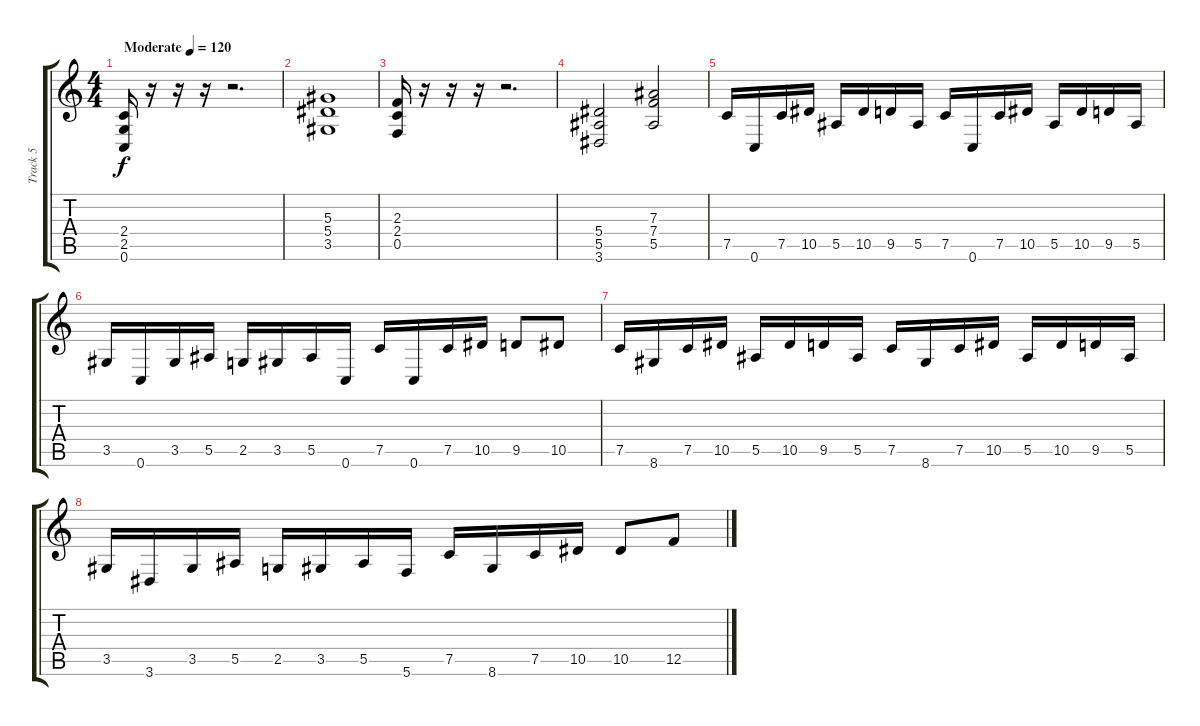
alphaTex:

\track ("Track 5" "Track 5") {instrument distortionguitar}
\staff {score tabs}
\tuning (C4 G3 Eb3 Bb2 F2 C2) {hide}
\ts (4 4)
\tempo (120 "Moderate")
\clef g2
\ks c
(2.4 2.5 0.6).16{dy f instrument distortionguitar} r.16 r.16 r.16 r.2{d} |
(5.3 5.4 3.5).1 |
(2.3 2.4 0.5).16 r.16 r.16 r.16 r.2{d} |
(5.4 5.5 3.6).2 (7.3 7.4 5.5).2 |
7.5.16 0.6.16 7.5.16 10.5.16 5.5.16 10.5.16 9.5.16 5.5.16 7.5.16 0.6.16 7.5.16 10.5.16 5.5.16 10.5.16 9.5.16 5.5.16 |
3.5.16 0.6.16 3.5.16 5.5.16 2.5.16 3.5.16 5.5.16 0.6.16 7.5.16 0.6.16 7.5.16 10.5.16 9.5.8 10.5.8 |
7.5.16 8.6.16 7.5.16 10.5.16 5.5.16 10.5.16 9.5.16 5.5.16 7.5.16 8.6.16 7.5.16 10.5.16 5.5.16 10.5.16 9.5.16 5.5.16 |
3.5.16 3.6.16 3.5.16 5.5.16 2.5.16 3.5.16 5.5.16 5.6.16 7.5.16 8.6.16 7.5.16 10.5.16 10.5.8 12.5.8
